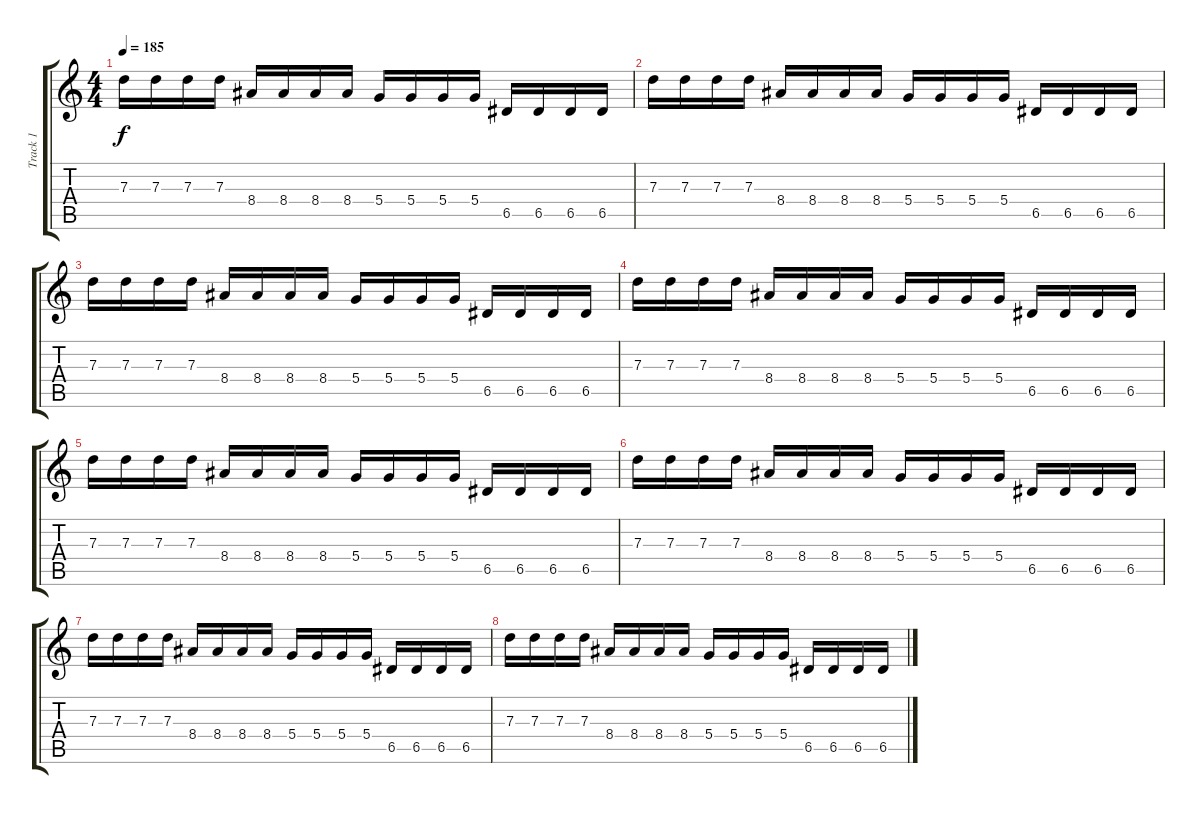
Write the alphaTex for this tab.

\track ("Track 1" "Track 1") {instrument distortionguitar}
\staff {score tabs}
\tuning (E4 B3 G3 D3 A2 E2) {hide}
\ts (4 4)
\tempo 185
\clef g2
\ks c
7.3.16{dy f} 7.3.16 7.3.16 7.3.16 8.4.16 8.4.16 8.4.16 8.4.16 5.4.16 5.4.16 5.4.16 5.4.16 6.5.16 6.5.16 6.5.16 6.5.16 |
7.3.16 7.3.16 7.3.16 7.3.16 8.4.16 8.4.16 8.4.16 8.4.16 5.4.16 5.4.16 5.4.16 5.4.16 6.5.16 6.5.16 6.5.16 6.5.16 |
7.3.16 7.3.16 7.3.16 7.3.16 8.4.16 8.4.16 8.4.16 8.4.16 5.4.16 5.4.16 5.4.16 5.4.16 6.5.16 6.5.16 6.5.16 6.5.16 |
7.3.16 7.3.16 7.3.16 7.3.16 8.4.16 8.4.16 8.4.16 8.4.16 5.4.16 5.4.16 5.4.16 5.4.16 6.5.16 6.5.16 6.5.16 6.5.16 |
7.3.16 7.3.16 7.3.16 7.3.16 8.4.16 8.4.16 8.4.16 8.4.16 5.4.16 5.4.16 5.4.16 5.4.16 6.5.16 6.5.16 6.5.16 6.5.16 |
7.3.16 7.3.16 7.3.16 7.3.16 8.4.16 8.4.16 8.4.16 8.4.16 5.4.16 5.4.16 5.4.16 5.4.16 6.5.16 6.5.16 6.5.16 6.5.16 |
7.3.16 7.3.16 7.3.16 7.3.16 8.4.16 8.4.16 8.4.16 8.4.16 5.4.16 5.4.16 5.4.16 5.4.16 6.5.16 6.5.16 6.5.16 6.5.16 |
7.3.16 7.3.16 7.3.16 7.3.16 8.4.16 8.4.16 8.4.16 8.4.16 5.4.16 5.4.16 5.4.16 5.4.16 6.5.16 6.5.16 6.5.16 6.5.16
